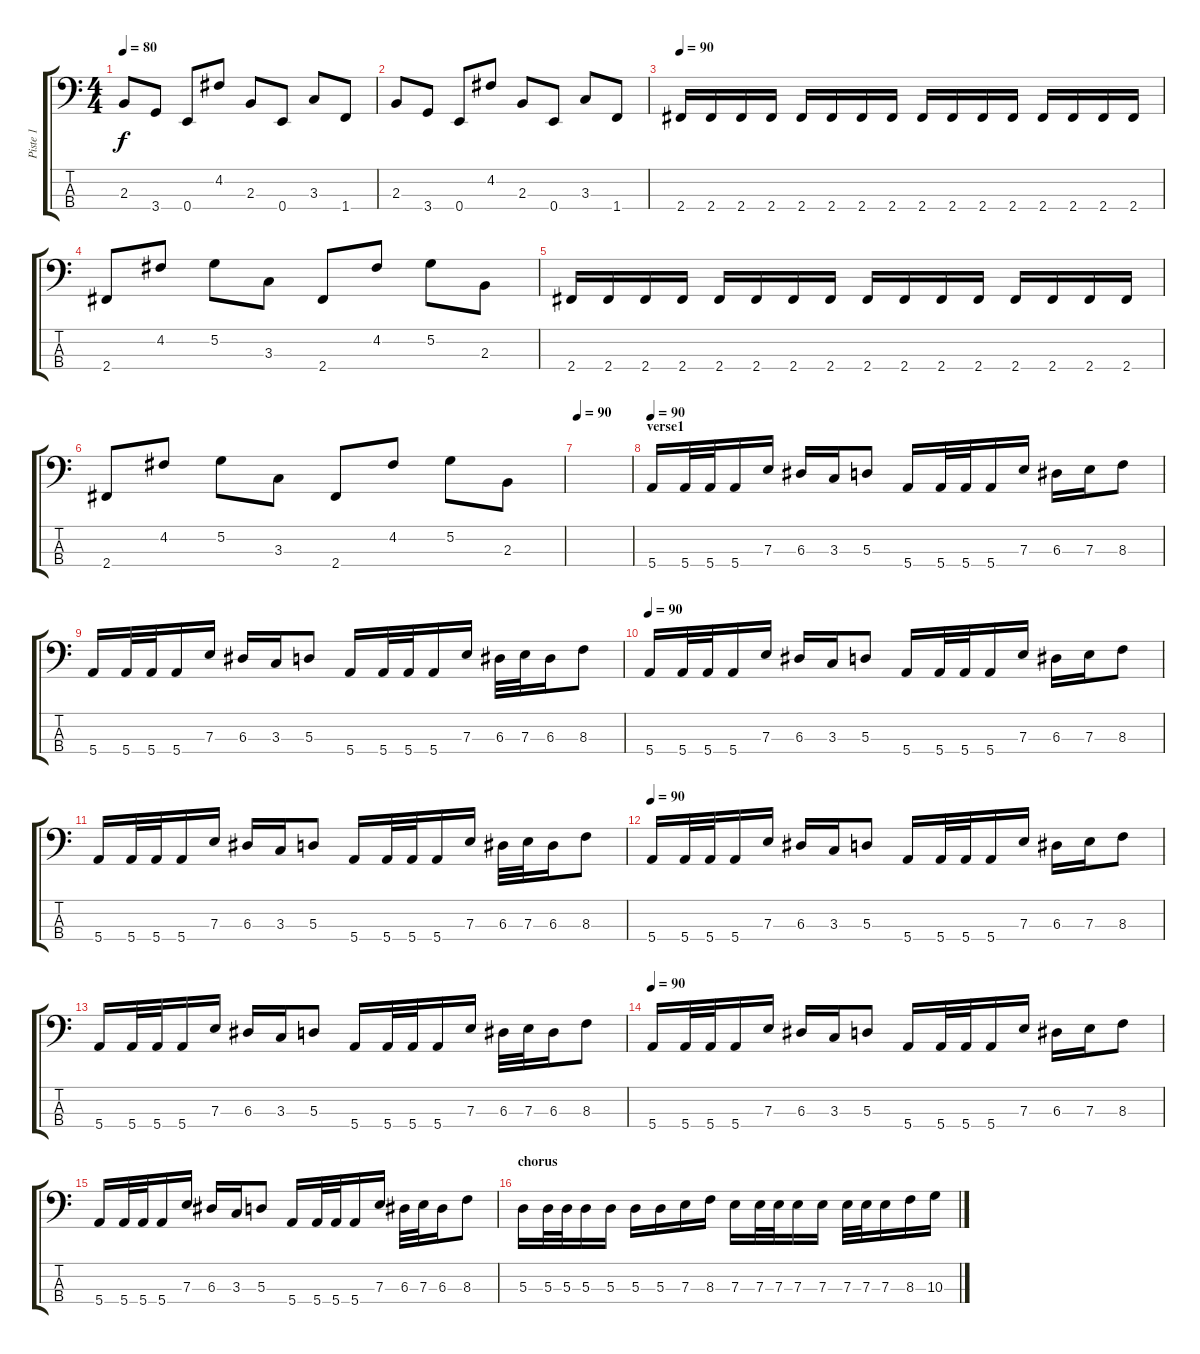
\track ("Piste 1" "Piste 1") {instrument electricbassfinger}
\staff {score tabs}
\tuning (G2 D2 A1 E1) {hide}
\ts (4 4)
\tempo 80
\clef f4
\ks c
2.3.8{dy f} 3.4.8 0.4.8 4.2.8 2.3.8 0.4.8 3.3.8 1.4.8 |
2.3.8 3.4.8 0.4.8 4.2.8 2.3.8 0.4.8 3.3.8 1.4.8 |
\tempo 90
2.4.16 2.4.16 2.4.16 2.4.16 2.4.16 2.4.16 2.4.16 2.4.16 2.4.16 2.4.16 2.4.16 2.4.16 2.4.16 2.4.16 2.4.16 2.4.16 |
2.4.8 4.2.8 5.2.8 3.3.8 2.4.8 4.2.8 5.2.8 2.3.8 |
2.4.16 2.4.16 2.4.16 2.4.16 2.4.16 2.4.16 2.4.16 2.4.16 2.4.16 2.4.16 2.4.16 2.4.16 2.4.16 2.4.16 2.4.16 2.4.16 |
2.4.8 4.2.8 5.2.8 3.3.8 2.4.8 4.2.8 5.2.8 2.3.8 |
\tempo 90
|
\section ("" "verse1")
\tempo 90
5.4.16 5.4.32 5.4.32 5.4.16 7.3.16 6.3.16 3.3.16 5.3.8 5.4.16 5.4.32 5.4.32 5.4.16 7.3.16 6.3.16 7.3.16 8.3.8 |
5.4.16 5.4.32 5.4.32 5.4.16 7.3.16 6.3.16 3.3.16 5.3.8 5.4.16 5.4.32 5.4.32 5.4.16 7.3.16 6.3.32 7.3.32 6.3.16 8.3.8 |
\tempo 90
5.4.16 5.4.32 5.4.32 5.4.16 7.3.16 6.3.16 3.3.16 5.3.8 5.4.16 5.4.32 5.4.32 5.4.16 7.3.16 6.3.16 7.3.16 8.3.8 |
5.4.16 5.4.32 5.4.32 5.4.16 7.3.16 6.3.16 3.3.16 5.3.8 5.4.16 5.4.32 5.4.32 5.4.16 7.3.16 6.3.32 7.3.32 6.3.16 8.3.8 |
\tempo 90
5.4.16 5.4.32 5.4.32 5.4.16 7.3.16 6.3.16 3.3.16 5.3.8 5.4.16 5.4.32 5.4.32 5.4.16 7.3.16 6.3.16 7.3.16 8.3.8 |
5.4.16 5.4.32 5.4.32 5.4.16 7.3.16 6.3.16 3.3.16 5.3.8 5.4.16 5.4.32 5.4.32 5.4.16 7.3.16 6.3.32 7.3.32 6.3.16 8.3.8 |
\tempo 90
5.4.16 5.4.32 5.4.32 5.4.16 7.3.16 6.3.16 3.3.16 5.3.8 5.4.16 5.4.32 5.4.32 5.4.16 7.3.16 6.3.16 7.3.16 8.3.8 |
5.4.16 5.4.32 5.4.32 5.4.16 7.3.16 6.3.16 3.3.16 5.3.8 5.4.16 5.4.32 5.4.32 5.4.16 7.3.16 6.3.32 7.3.32 6.3.16 8.3.8 |
\section ("" "chorus")
5.3.16 5.3.32 5.3.32 5.3.16 5.3.16 5.3.16 5.3.16 7.3.16 8.3.16 7.3.16 7.3.32 7.3.32 7.3.16 7.3.16 7.3.32 7.3.32 7.3.16 8.3.16 10.3.16
